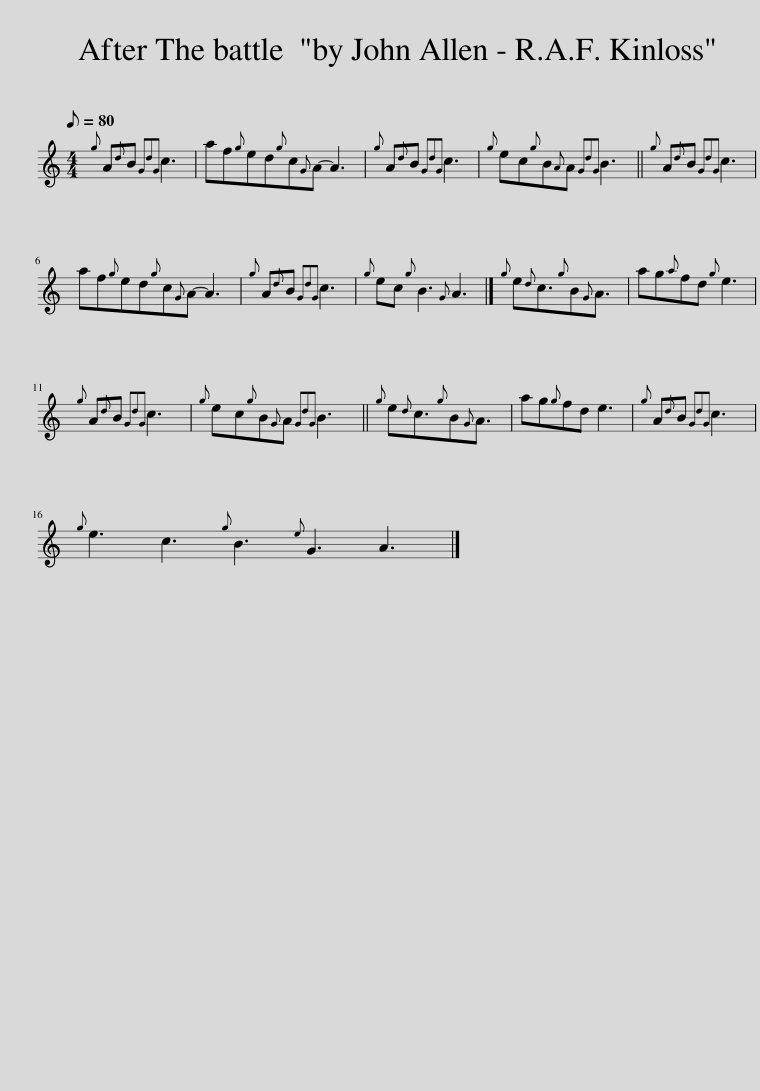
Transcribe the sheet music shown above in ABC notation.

X:1
L:1/8
Q:1/8=80
M:4/4
I:linebreak $
K:C
V:1 treble
V:1
{g} A{d}B{GdG} c3 | af{g}ed{g}c{G}A- A3 |{g} A{d}B{GdG} c3 |{g} ec{g}B{A}A{GdG} B3 ||{g} A{d}B{GdG} c3 |$ %5
 af{g}ed{g}c{G}A- A3 |{g} A{d}B{GdG} c3 |{g} ec{g} B3{G} A3 |]{g} e{d}c3/2{g}B{G}A3/2 | ag{a}fd{g} e3 |$ %10
{g} A{d}B{GdG} c3 |{g} ec{g}B{G}A{GdG} B3 ||{g} e{d}c3/2{g}B{G}A3/2 | ag{g}fd e3 |{g} A{d}B{GdG} c3 |$ %15
{g} e3 c3{g} B3{e} G3 A3 |] %16
